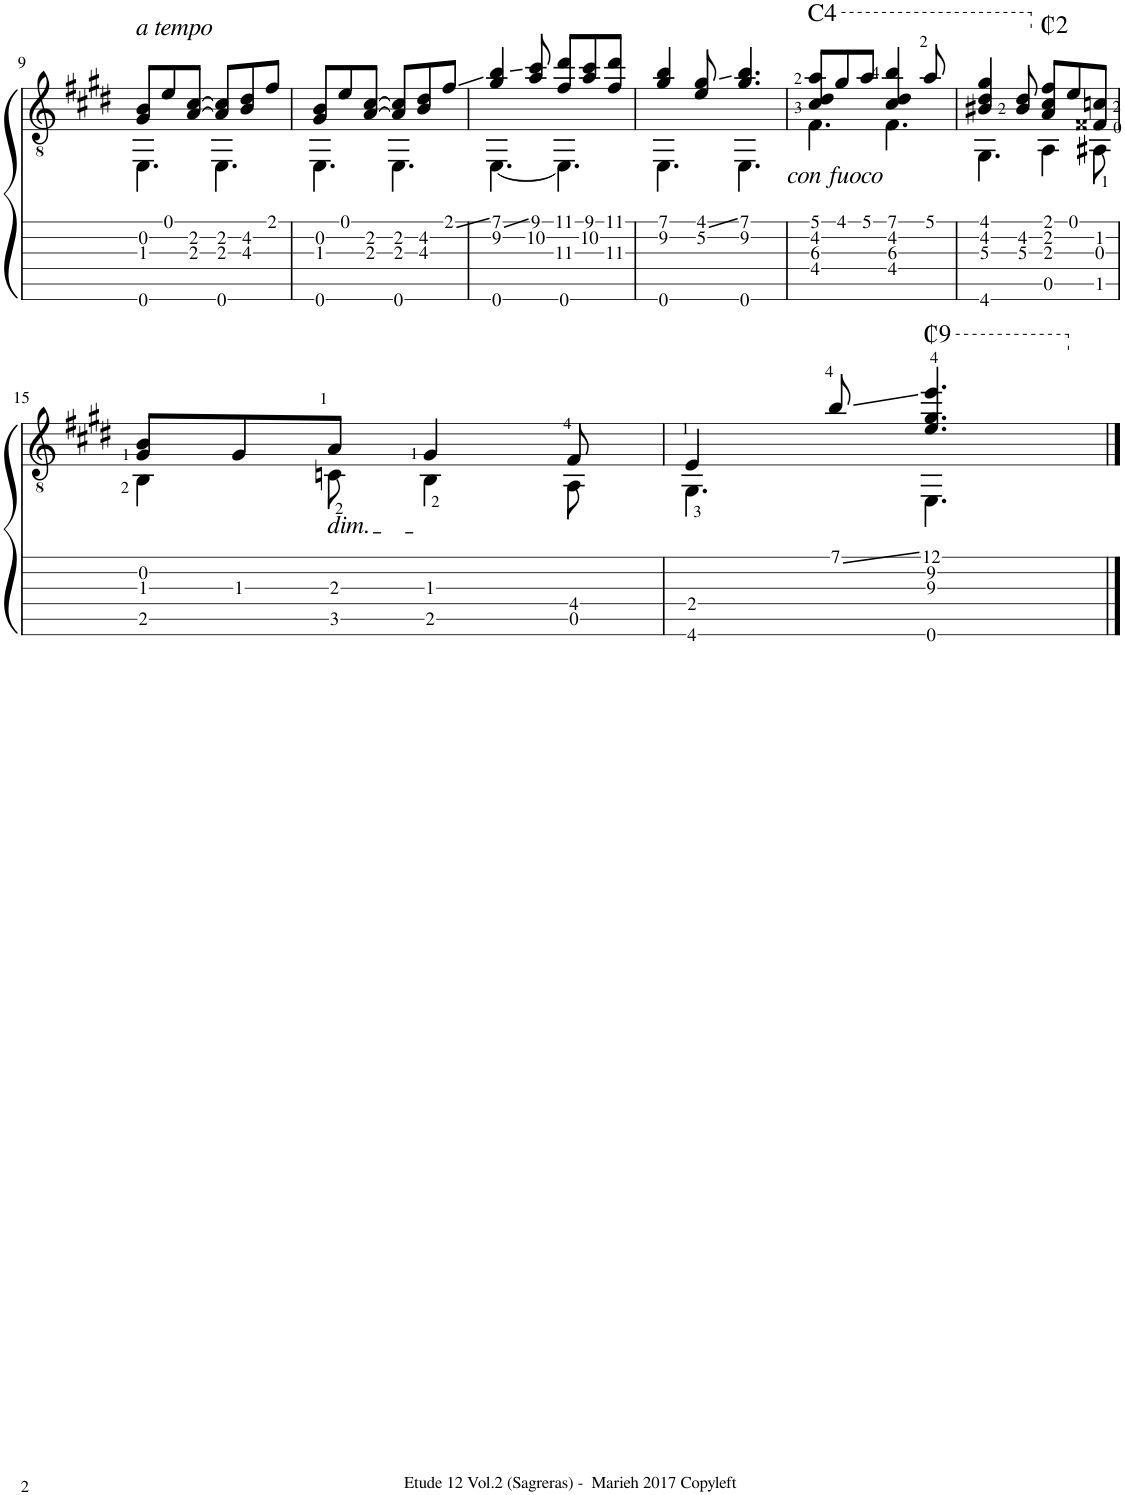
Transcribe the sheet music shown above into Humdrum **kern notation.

**kern	**kern
*part2	*part1
*staff2	*staff1
*I"Guitare classique [Tablature]	*I"Guitare classique
!!LO:PB:g=z
*	*clefGv2
*k[f#c#g#d#]	*k[f#c#g#d#]
*M6/8	*M6/8
=9	=9
*^	*^
!	!	!LO:TX:a:i:t=a tempo	!
8G#\ 8B\L	4.EE	8G#/ 8B/L	4.EE\
8e	.	8e/	.
[8A\ [8c#\J	.	[8A/ [8c#/J	.
8A]\ 8c#]\L	4.EE	8A/] 8c#/]L	4.EE\
8B\ 8d#\	.	8B/ 8d#/	.
8f#J	.	8f#/J	.
=10	=10	=10	=10
8G#\ 8B\L	4.EE	8G#/ 8B/L	4.EE\
8e	.	8e/	.
[8A\ [8c#\J	.	[8A/ [8c#/J	.
8A]\ 8c#]\L	4.EE	8A/] 8c#/]L	4.EE\
8B\ 8d#\	.	8B/ 8d#/	.
8f#J	.	8f#/J	.
=11	=11	=11	=11
4g# 4b	[4.EE	4g#/ 4b/	[4.EE\
8a 8cc#	.	8a/ 8cc#/	.
8f#\ 8dd#\L	4.EE]	8f#/ 8dd#/L	4.EE\]
8a\ 8cc#\	.	8a/ 8cc#/	.
8f#\ 8dd#\J	.	8f#/ 8dd#/J	.
=12	=12	=12	=12
4g# 4b	4.EE	4g#/ 4b/	4.EE\
8e 8g#	.	8e/ 8g#/	.
4.g# 4.b	4.EE	4.g#/ 4.b/	4.EE\
=13	=13	=13	=13
!	!	!LO:TX:b:i:t=con fuoco	!
!	!	!LO:TX:a:t=C4	!
8c#\ 8d#\ 8a\L	4.F#	8c#/ 8d#/ 8a/L	4.F#\
8g#	.	8g#/	.
8aJ	.	8a/J	.
4c# 4d# 4b	4.F#	4c#/ 4d#/ 4b/	4.F#\
8a	.	8a/	.
=14	=14	=14	=14
4B#X 4d# 4g#	4.GG#	4B#X/ 4d#/ 4g#/	4.GG#\
8B# 8d#	.	8B#/ 8d#/	.
!	!	!LO:TX:a:t=₵2	!
8A\ 8c#\ 8f#\L	4AA	8A/ 8c#/ 8f#/L	4AA\
8e	.	8e/	.
8F##X\ 8cn\J	8AA#X	8F##X/ 8cn/J	8AA#X\
!!LO:LB:g=z	!!
=15	=15	=15	=15
8G#\ 8B\L	4BB	8G#/ 8B/L	4BB\
8G#	.	8G#/	.
!	!	!LO:TX:b:i:t=dim.	!
8AJ	8Cn	8A/J	8Cn\
4G#	4BB	4G#/	4BB\
8F#	8AA	8F#/	8AA\
=16	=16	=16	=16
4E	4.GG#	4E/	4.GG#\
8b	.	8b/	.
!	!	!LO:TX:a:t=₵9	!
4.e 4.g# 4.ee	4.EE	4.e/ 4.g#/ 4.ee/	4.EE\
*v	*v	*	*
*	*v	*v
==	==
*-	*-
